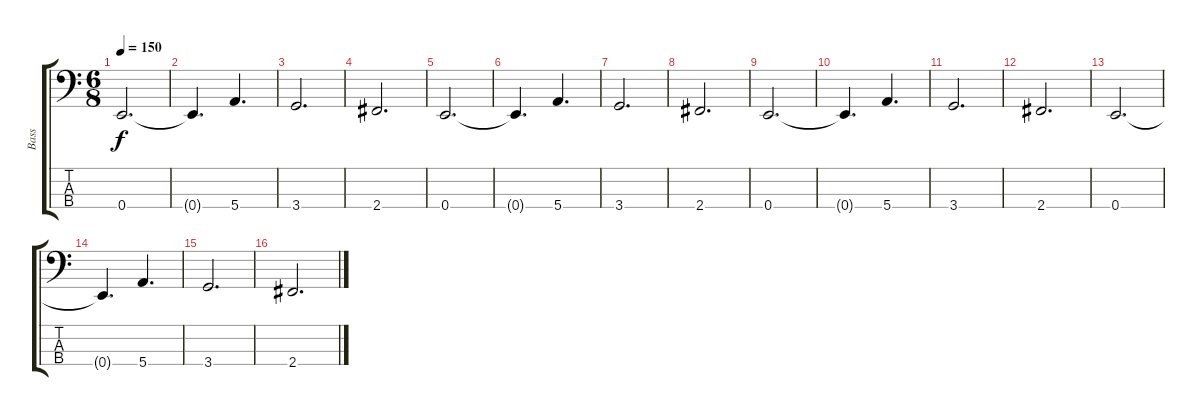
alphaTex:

\track ("Bass" "Bass") {instrument electricbassfinger}
\staff {score tabs}
\tuning (G2 D2 A1 E1) {hide}
\ts (6 8)
\tempo 150
\clef f4
\ks c
0.4.2{d dy f} |
0.4{t}.4{d} 5.4.4{d} |
3.4.2{d} |
2.4.2{d} |
0.4.2{d} |
0.4{t}.4{d} 5.4.4{d} |
3.4.2{d} |
2.4.2{d} |
0.4.2{d} |
0.4{t}.4{d} 5.4.4{d} |
3.4.2{d} |
2.4.2{d} |
0.4.2{d} |
0.4{t}.4{d} 5.4.4{d} |
3.4.2{d} |
2.4.2{d}
